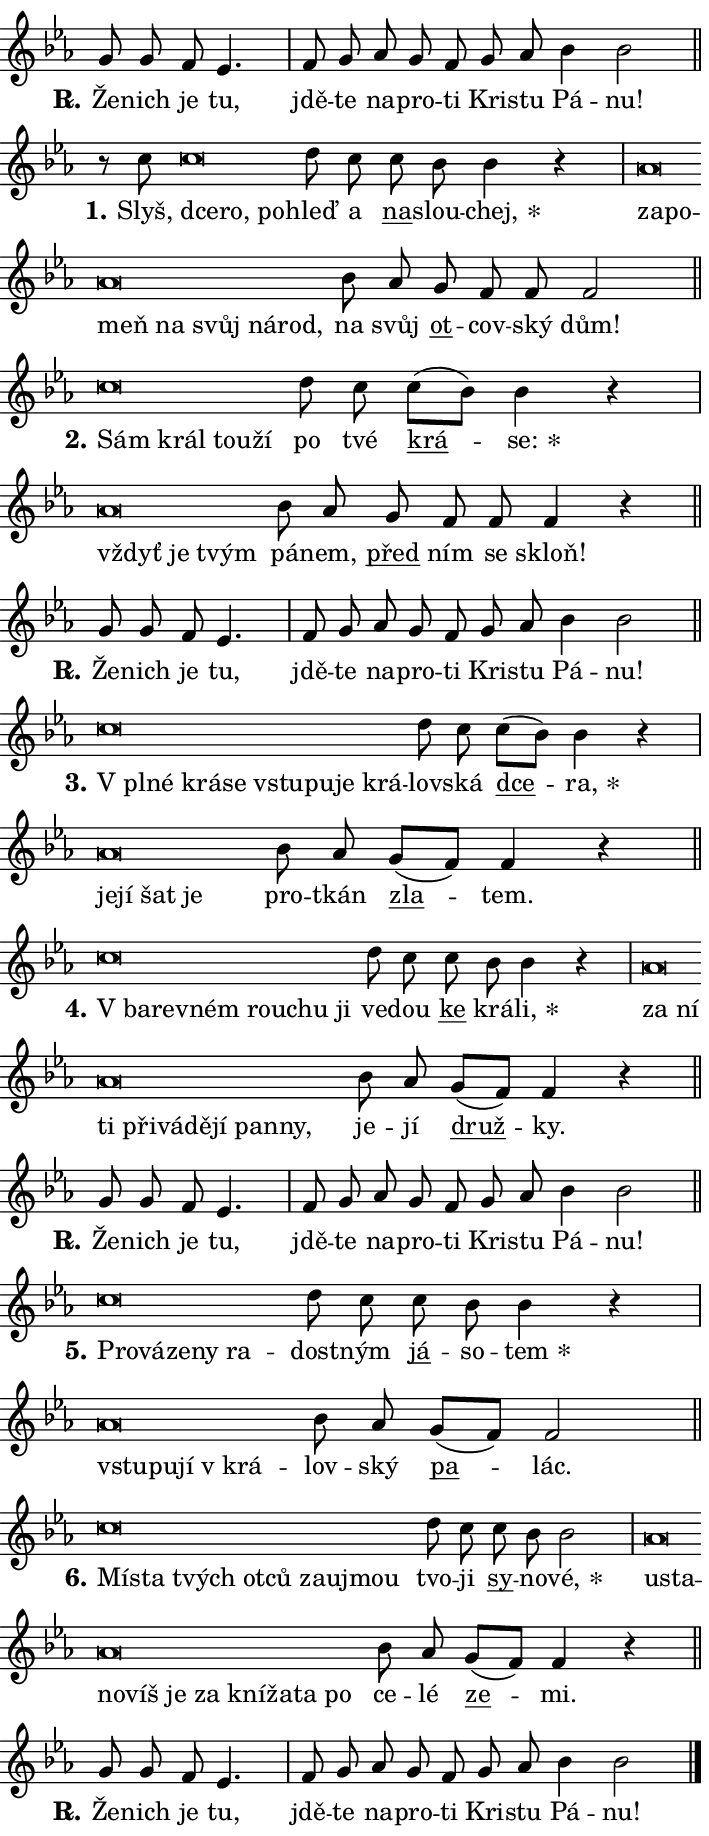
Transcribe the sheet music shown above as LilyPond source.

\version "2.24.0"
\header { tagline = "" }
\paper {
  indent = 0\cm
  top-margin = 0\cm
  right-margin = 0.13\cm % to fit lyric hyphens
  bottom-margin = 0\cm
  left-margin = 0\cm
  paper-width = 12\cm
  page-breaking = #ly:one-page-breaking
  system-system-spacing.basic-distance = #11
  score-system-spacing.basic-distance = #11
  ragged-last = ##f
}


%% Author: Thomas Morley
%% https://lists.gnu.org/archive/html/lilypond-user/2020-05/msg00002.html
#(define (line-position grob)
"Returns position of @var[grob} in current system:
   @code{'start}, if at first time-step
   @code{'end}, if at last time-step
   @code{'middle} otherwise
"
  (let* ((col (ly:item-get-column grob))
         (ln (ly:grob-object col 'left-neighbor))
         (rn (ly:grob-object col 'right-neighbor))
         (col-to-check-left (if (ly:grob? ln) ln col))
         (col-to-check-right (if (ly:grob? rn) rn col))
         (break-dir-left
           (and
             (ly:grob-property col-to-check-left 'non-musical #f)
             (ly:item-break-dir col-to-check-left)))
         (break-dir-right
           (and
             (ly:grob-property col-to-check-right 'non-musical #f)
             (ly:item-break-dir col-to-check-right))))
        (cond ((eqv? 1 break-dir-left) 'start)
              ((eqv? -1 break-dir-right) 'end)
              (else 'middle))))

#(define (tranparent-at-line-position vctor)
  (lambda (grob)
  "Relying on @code{line-position} select the relevant enry from @var{vctor}.
Used to determine transparency,"
    (case (line-position grob)
      ((end) (not (vector-ref vctor 0)))
      ((middle) (not (vector-ref vctor 1)))
      ((start) (not (vector-ref vctor 2))))))

noteHeadBreakVisibility =
#(define-music-function (break-visibility)(vector?)
"Makes @code{NoteHead}s transparent relying on @var{break-visibility}"
#{
  \override NoteHead.transparent =
    #(tranparent-at-line-position break-visibility)
#})

#(define delete-ledgers-for-transparent-note-heads
  (lambda (grob)
    "Reads whether a @code{NoteHead} is transparent.
If so this @code{NoteHead} is removed from @code{'note-heads} from
@var{grob}, which is supposed to be @code{LedgerLineSpanner}.
As a result ledgers are not printed for this @code{NoteHead}"
    (let* ((nhds-array (ly:grob-object grob 'note-heads))
           (nhds-list
             (if (ly:grob-array? nhds-array)
                 (ly:grob-array->list nhds-array)
                 '()))
           ;; Relies on the transparent-property being done before
           ;; Staff.LedgerLineSpanner.after-line-breaking is executed.
           ;; This is fragile ...
           (to-keep
             (remove
               (lambda (nhd)
                 (ly:grob-property nhd 'transparent #f))
               nhds-list)))
      ;; TODO find a better method to iterate over grob-arrays, similiar
      ;; to filter/remove etc for lists
      ;; For now rebuilt from scratch
      (set! (ly:grob-object grob 'note-heads)  '())
      (for-each
        (lambda (nhd)
          (ly:pointer-group-interface::add-grob grob 'note-heads nhd))
        to-keep))))

squashNotes = {
  \override NoteHead.X-extent = #'(-0.2 . 0.2)
  \override NoteHead.Y-extent = #'(-0.75 . 0)
  \override NoteHead.stencil =
    #(lambda (grob)
       (let ((pos (ly:grob-property grob 'staff-position)))
         (begin
           (if (< pos -7) (display "ERROR: Lower brevis then expected\n") (display ""))
           (if (<= pos -6) ly:text-interface::print ly:note-head::print))))
}
unSquashNotes = {
  \revert NoteHead.X-extent
  \revert NoteHead.Y-extent
  \revert NoteHead.stencil
}

hideNotes = \noteHeadBreakVisibility #begin-of-line-visible
unHideNotes = \noteHeadBreakVisibility #all-visible

% work-around for resetting accidentals
% https://lilypond.org/doc/v2.23/Documentation/notation/displaying-rhythms#unmetered-music
cadenzaMeasure = {
  \cadenzaOff
  \partial 1024 s1024
  \cadenzaOn
}

#(define-markup-command (accent layout props text) (markup?)
  "Underline accented syllable"
  (interpret-markup layout props
    #{\markup \override #'(offset . 4.3) \underline { #text }#}))

responsum = \markup \concat {
  "R" \hspace #-1.05 \path #0.1 #'((moveto 0 0.07) (lineto 0.9 0.8)) \hspace #0.05 "."
}

spaceSize = #0.6828661417322834 % exact space size for TeX Gyre Schola

\layout {
  \context {
    \Staff
    \remove "Time_signature_engraver"
    \override LedgerLineSpanner.after-line-breaking = #delete-ledgers-for-transparent-note-heads
  }
  \context {
    \Lyrics {
      \override LyricSpace.minimum-distance = \spaceSize
      \override LyricText.font-name = #"TeX Gyre Schola"
      \override LyricText.font-size = 1
      \override StanzaNumber.font-name = #"TeX Gyre Schola Bold"
      \override StanzaNumber.font-size = 1
    }
  }
  \context {
    \Score 
    \override NoteHead.text =
      #(lambda (grob) 
        (let ((pos (ly:grob-property grob 'staff-position)))
          #{\markup {
            \combine
              \halign #-0.55 \raise #(if (= pos -6) 0 0.5) \override #'(thickness . 2) \draw-line #'(3.2 . 0)
              \musicglyph "noteheads.sM1"
          }#}))
  }
}

% magnetic-lyrics.ily
%
%   written by
%     Jean Abou Samra <jean@abou-samra.fr>
%     Werner Lemberg <wl@gnu.org>
%
%   adapted by
%     Jiri Hon <jiri.hon@gmail.com>
%
% Version 2022-Apr-15

% https://www.mail-archive.com/lilypond-user@gnu.org/msg149350.html

#(define (Left_hyphen_pointer_engraver context)
   "Collect syllable-hyphen-syllable occurrences in lyrics and store
them in properties.  This engraver only looks to the left.  For
example, if the lyrics input is @code{foo -- bar}, it does the
following.

@itemize @bullet
@item
Set the @code{text} property of the @code{LyricHyphen} grob between
@q{foo} and @q{bar} to @code{foo}.

@item
Set the @code{left-hyphen} property of the @code{LyricText} grob with
text @q{foo} to the @code{LyricHyphen} grob between @q{foo} and
@q{bar}.
@end itemize

Use this auxiliary engraver in combination with the
@code{lyric-@/text::@/apply-@/magnetic-@/offset!} hook."
   (let ((hyphen #f)
         (text #f))
     (make-engraver
      (acknowledgers
       ((lyric-syllable-interface engraver grob source-engraver)
        (set! text grob)))
      (end-acknowledgers
       ((lyric-hyphen-interface engraver grob source-engraver)
        ;(when (not (grob::has-interface grob 'lyric-space-interface))
          (set! hyphen grob)));)
      ((stop-translation-timestep engraver)
       (when (and text hyphen)
         (ly:grob-set-object! text 'left-hyphen hyphen))
       (set! text #f)
       (set! hyphen #f)))))

#(define (lyric-text::apply-magnetic-offset! grob)
   "If the space between two syllables is less than the value in
property @code{LyricText@/.details@/.squash-threshold}, move the right
syllable to the left so that it gets concatenated with the left
syllable.

Use this function as a hook for
@code{LyricText@/.after-@/line-@/breaking} if the
@code{Left_@/hyphen_@/pointer_@/engraver} is active."
   (let ((hyphen (ly:grob-object grob 'left-hyphen #f)))
     (when hyphen
       (let ((left-text (ly:spanner-bound hyphen LEFT)))
         (when (grob::has-interface left-text 'lyric-syllable-interface)
           (let* ((common (ly:grob-common-refpoint grob left-text X))
                  (this-x-ext (ly:grob-extent grob common X))
                  (left-x-ext
                   (begin
                     ;; Trigger magnetism for left-text.
                     (ly:grob-property left-text 'after-line-breaking)
                     (ly:grob-extent left-text common X)))
                  ;; `delta` is the gap width between two syllables.
                  (delta (- (interval-start this-x-ext)
                            (interval-end left-x-ext)))
                  (details (ly:grob-property grob 'details))
                  (threshold (assoc-get 'squash-threshold details 0.2)))
             (when (< delta threshold)
               (let* (;; We have to manipulate the input text so that
                      ;; ligatures crossing syllable boundaries are not
                      ;; disabled.  For languages based on the Latin
                      ;; script this is essentially a beautification.
                      ;; However, for non-Western scripts it can be a
                      ;; necessity.
                      (lt (ly:grob-property left-text 'text))
                      (rt (ly:grob-property grob 'text))
                      (is-space (grob::has-interface hyphen 'lyric-space-interface))
                      (space (if is-space " " ""))
                      (extra-delta (if is-space spaceSize 0))
                      ;; Append new syllable.
                      (ltrt-space (if (and (string? lt) (string? rt))
                                (string-append lt space rt)
                                (make-concat-markup (list lt space rt))))
                      ;; Right-align `ltrt` to the right side.
                      (ltrt-space-markup (grob-interpret-markup
                               grob
                               (make-translate-markup
                                (cons (interval-length this-x-ext) 0)
                                (make-right-align-markup ltrt-space)))))
                 (begin
                   ;; Don't print `left-text`.
                   (ly:grob-set-property! left-text 'stencil #f)
                   ;; Set text and stencil (which holds all collected
                   ;; syllables so far) and shift it to the left.
                   (ly:grob-set-property! grob 'text ltrt-space)
                   (ly:grob-set-property! grob 'stencil ltrt-space-markup)
                   (ly:grob-translate-axis! grob (- (- delta extra-delta)) X))))))))))


#(define (lyric-hyphen::displace-bounds-first grob)
   ;; Make very sure this callback isn't triggered too early.
   (let ((left (ly:spanner-bound grob LEFT))
         (right (ly:spanner-bound grob RIGHT)))
     (ly:grob-property left 'after-line-breaking)
     (ly:grob-property right 'after-line-breaking)
     (ly:lyric-hyphen::print grob)))

squashThreshold = #0.4

\layout {
  \context {
    \Lyrics
    \consists #Left_hyphen_pointer_engraver
    \override LyricText.after-line-breaking =
      #lyric-text::apply-magnetic-offset!
    \override LyricHyphen.stencil = #lyric-hyphen::displace-bounds-first
    \override LyricText.details.squash-threshold = \squashThreshold
    \override LyricHyphen.minimum-distance = 0
    \override LyricHyphen.minimum-length = \squashThreshold
  }
}

squashText = \override LyricText.details.squash-threshold = 9999
unSquashText = \override LyricText.details.squash-threshold = \squashThreshold

leftText = \override LyricText.self-alignment-X = #LEFT
unLeftText = \revert LyricText.self-alignment-X

starOffset = #(lambda (grob) 
                (let ((x_offset (ly:self-alignment-interface::aligned-on-x-parent grob)))
                  (if (= x_offset 0) 0 (+ x_offset 1.2))))

star = #(define-music-function (syllable)(string?)
"Append star separator at the end of a syllable"
#{
  \once \override LyricText.X-offset = #starOffset
  \lyricmode { \markup {
    #syllable
    \override #'((font-name . "TeX Gyre Schola Bold")) \hspace #0.2 \lower #0.65 \larger "*"
  } }
#})

starAccent = #(define-music-function (syllable)(string?)
"Append star separator at the end of a syllable and make accent"
#{
  \once \override LyricText.X-offset = #starOffset
  \lyricmode { \markup {
    \accent #syllable
    \override #'((font-name . "TeX Gyre Schola Bold")) \hspace #0.2 \lower #0.65 \larger "*"
  } }
#})

breath = #(define-music-function (syllable)(string?)
"Append breathing indicator at the end of a syllable"
#{
  \lyricmode { \markup { #syllable "+" } }
#})

optionalBreath = #(define-music-function (syllable)(string?)
"Append optional breathing indicator at the end of a syllable"
#{
  \lyricmode { \markup { #syllable "(+)" } }
#})


\score {
    <<
        \new Voice = "melody" { \cadenzaOn \key es \major \relative { g'8 g f es4. \cadenzaMeasure \bar "|" f8 g as g f \bar "" g as bes4 bes2 \cadenzaMeasure \bar "||" \break } }
        \new Lyrics \lyricsto "melody" { \lyricmode { \set stanza = \responsum
Že -- nich je tu, jdě -- te na -- pro -- ti Kri -- stu Pá -- nu! } }
    >>
    \layout {}
}

\score {
    <<
        \new Voice = "melody" { \cadenzaOn \key es \major \relative { r8 c''8 \squashNotes c\breve*1/16 \hideNotes \breve*1/16 \breve*1/16 \bar "" \unHideNotes \unSquashNotes d8 c \bar "" c bes bes4 r \cadenzaMeasure \bar "|" \squashNotes as\breve*1/16 \hideNotes \breve*1/16 \bar "" \breve*1/16 \bar "" \breve*1/16 \bar "" \breve*1/16 \bar "" \breve*1/16 \breve*1/16 \bar "" \unHideNotes \unSquashNotes bes8 as \bar "" g f f f2 \cadenzaMeasure \bar "||" \break } }
        \new Lyrics \lyricsto "melody" { \lyricmode { \set stanza = "1."
Slyš, \leftText dce -- \squashText ro, po -- \unLeftText \unSquashText hleď a \markup \accent na -- slou -- \star chej, \leftText za -- \squashText po -- meň na svůj ná -- rod, \unLeftText \unSquashText na svůj \markup \accent ot -- cov -- ský dům! } }
    >>
    \layout {}
}

\score {
    <<
        \new Voice = "melody" { \cadenzaOn \key es \major \relative { \squashNotes c''\breve*1/16 \hideNotes \breve*1/16 \bar "" \breve*1/16 \breve*1/16 \bar "" \unHideNotes \unSquashNotes d8 c \bar "" c[( bes)] bes4 r \cadenzaMeasure \bar "|" \squashNotes as\breve*1/16 \hideNotes \breve*1/16 \breve*1/16 \bar "" \unHideNotes \unSquashNotes bes8 as \bar "" g f f f4 r \cadenzaMeasure \bar "||" \break } }
        \new Lyrics \lyricsto "melody" { \lyricmode { \set stanza = "2."
\leftText Sám \squashText král tou -- ží \unLeftText \unSquashText po tvé \markup \accent krá -- \star se: \leftText vždyť \squashText je tvým \unLeftText \unSquashText pá -- nem, \markup \accent před ním se skloň! } }
    >>
    \layout {}
}

\score {
    <<
        \new Voice = "melody" { \cadenzaOn \key es \major \relative { g'8 g f es4. \cadenzaMeasure \bar "|" f8 g as g f \bar "" g as bes4 bes2 \cadenzaMeasure \bar "||" \break } }
        \new Lyrics \lyricsto "melody" { \lyricmode { \set stanza = \responsum
Že -- nich je tu, jdě -- te na -- pro -- ti Kri -- stu Pá -- nu! } }
    >>
    \layout {}
}

\score {
    <<
        \new Voice = "melody" { \cadenzaOn \key es \major \relative { \squashNotes c''\breve*1/16 \hideNotes \breve*1/16 \bar "" \breve*1/16 \bar "" \breve*1/16 \bar "" \breve*1/16 \bar "" \breve*1/16 \bar "" \breve*1/16 \breve*1/16 \bar "" \unHideNotes \unSquashNotes d8 c \bar "" c[( bes)] bes4 r \cadenzaMeasure \bar "|" \squashNotes as\breve*1/16 \hideNotes \breve*1/16 \bar "" \breve*1/16 \breve*1/16 \bar "" \unHideNotes \unSquashNotes bes8 as \bar "" g[( f)] f4 r \cadenzaMeasure \bar "||" \break } }
        \new Lyrics \lyricsto "melody" { \lyricmode { \set stanza = "3."
\leftText "V pl" -- \squashText né krá -- se vstu -- pu -- je krá -- \unLeftText \unSquashText lov -- ská \markup \accent dce -- \star ra, \leftText je -- \squashText jí šat je \unLeftText \unSquashText pro -- tkán \markup \accent zla -- tem. } }
    >>
    \layout {}
}

\score {
    <<
        \new Voice = "melody" { \cadenzaOn \key es \major \relative { \squashNotes c''\breve*1/16 \hideNotes \breve*1/16 \bar "" \breve*1/16 \bar "" \breve*1/16 \bar "" \breve*1/16 \breve*1/16 \bar "" \unHideNotes \unSquashNotes d8 c \bar "" c bes bes4 r \cadenzaMeasure \bar "|" \squashNotes as\breve*1/16 \hideNotes \breve*1/16 \bar "" \breve*1/16 \bar "" \breve*1/16 \bar "" \breve*1/16 \bar "" \breve*1/16 \bar "" \breve*1/16 \bar "" \breve*1/16 \breve*1/16 \bar "" \unHideNotes \unSquashNotes bes8 as \bar "" g[( f)] f4 r \cadenzaMeasure \bar "||" \break } }
        \new Lyrics \lyricsto "melody" { \lyricmode { \set stanza = "4."
\leftText "V ba" -- \squashText rev -- ném rou -- chu ji \unLeftText \unSquashText ve -- dou \markup \accent ke krá -- \star li, \leftText za \squashText ní ti při -- vá -- dě -- jí pan -- ny, \unLeftText \unSquashText je -- jí \markup \accent druž -- ky. } }
    >>
    \layout {}
}

\score {
    <<
        \new Voice = "melody" { \cadenzaOn \key es \major \relative { g'8 g f es4. \cadenzaMeasure \bar "|" f8 g as g f \bar "" g as bes4 bes2 \cadenzaMeasure \bar "||" \break } }
        \new Lyrics \lyricsto "melody" { \lyricmode { \set stanza = \responsum
Že -- nich je tu, jdě -- te na -- pro -- ti Kri -- stu Pá -- nu! } }
    >>
    \layout {}
}

\score {
    <<
        \new Voice = "melody" { \cadenzaOn \key es \major \relative { \squashNotes c''\breve*1/16 \hideNotes \breve*1/16 \bar "" \breve*1/16 \bar "" \breve*1/16 \breve*1/16 \bar "" \unHideNotes \unSquashNotes d8 c \bar "" c bes bes4 r \cadenzaMeasure \bar "|" \squashNotes as\breve*1/16 \hideNotes \breve*1/16 \bar "" \breve*1/16 \breve*1/16 \bar "" \unHideNotes \unSquashNotes bes8 as \bar "" g[( f)] f2 \cadenzaMeasure \bar "||" \break } }
        \new Lyrics \lyricsto "melody" { \lyricmode { \set stanza = "5."
\leftText Pro -- \squashText vá -- ze -- ny ra -- \unLeftText \unSquashText dost -- ným \markup \accent já -- so -- \star tem \leftText vstu -- \squashText pu -- jí "v krá" -- \unLeftText \unSquashText lov -- ský \markup \accent pa -- lác. } }
    >>
    \layout {}
}

\score {
    <<
        \new Voice = "melody" { \cadenzaOn \key es \major \relative { \squashNotes c''\breve*1/16 \hideNotes \breve*1/16 \bar "" \breve*1/16 \bar "" \breve*1/16 \bar "" \breve*1/16 \bar "" \breve*1/16 \bar "" \breve*1/16 \breve*1/16 \bar "" \unHideNotes \unSquashNotes d8 c \bar "" c bes bes2 \cadenzaMeasure \bar "|" \squashNotes as\breve*1/16 \hideNotes \breve*1/16 \bar "" \breve*1/16 \bar "" \breve*1/16 \bar "" \breve*1/16 \bar "" \breve*1/16 \bar "" \breve*1/16 \bar "" \breve*1/16 \bar "" \breve*1/16 \breve*1/16 \bar "" \unHideNotes \unSquashNotes bes8 as \bar "" g[( f)] f4 r \cadenzaMeasure \bar "||" \break } }
        \new Lyrics \lyricsto "melody" { \lyricmode { \set stanza = "6."
\leftText Mí -- \squashText sta tvých ot -- ců za -- u -- jmou \unLeftText \unSquashText tvo -- ji \markup \accent sy -- no -- \star vé, \leftText u -- \squashText sta -- no -- víš je za kní -- ža -- ta po \unLeftText \unSquashText ce -- lé \markup \accent ze -- mi. } }
    >>
    \layout {}
}

\score {
    <<
        \new Voice = "melody" { \cadenzaOn \key es \major \relative { g'8 g f es4. \cadenzaMeasure \bar "|" f8 g as g f \bar "" g as bes4 bes2 \cadenzaMeasure \bar "||" \break } \bar "|." }
        \new Lyrics \lyricsto "melody" { \lyricmode { \set stanza = \responsum
Že -- nich je tu, jdě -- te na -- pro -- ti Kri -- stu Pá -- nu! } }
    >>
    \layout {}
}
